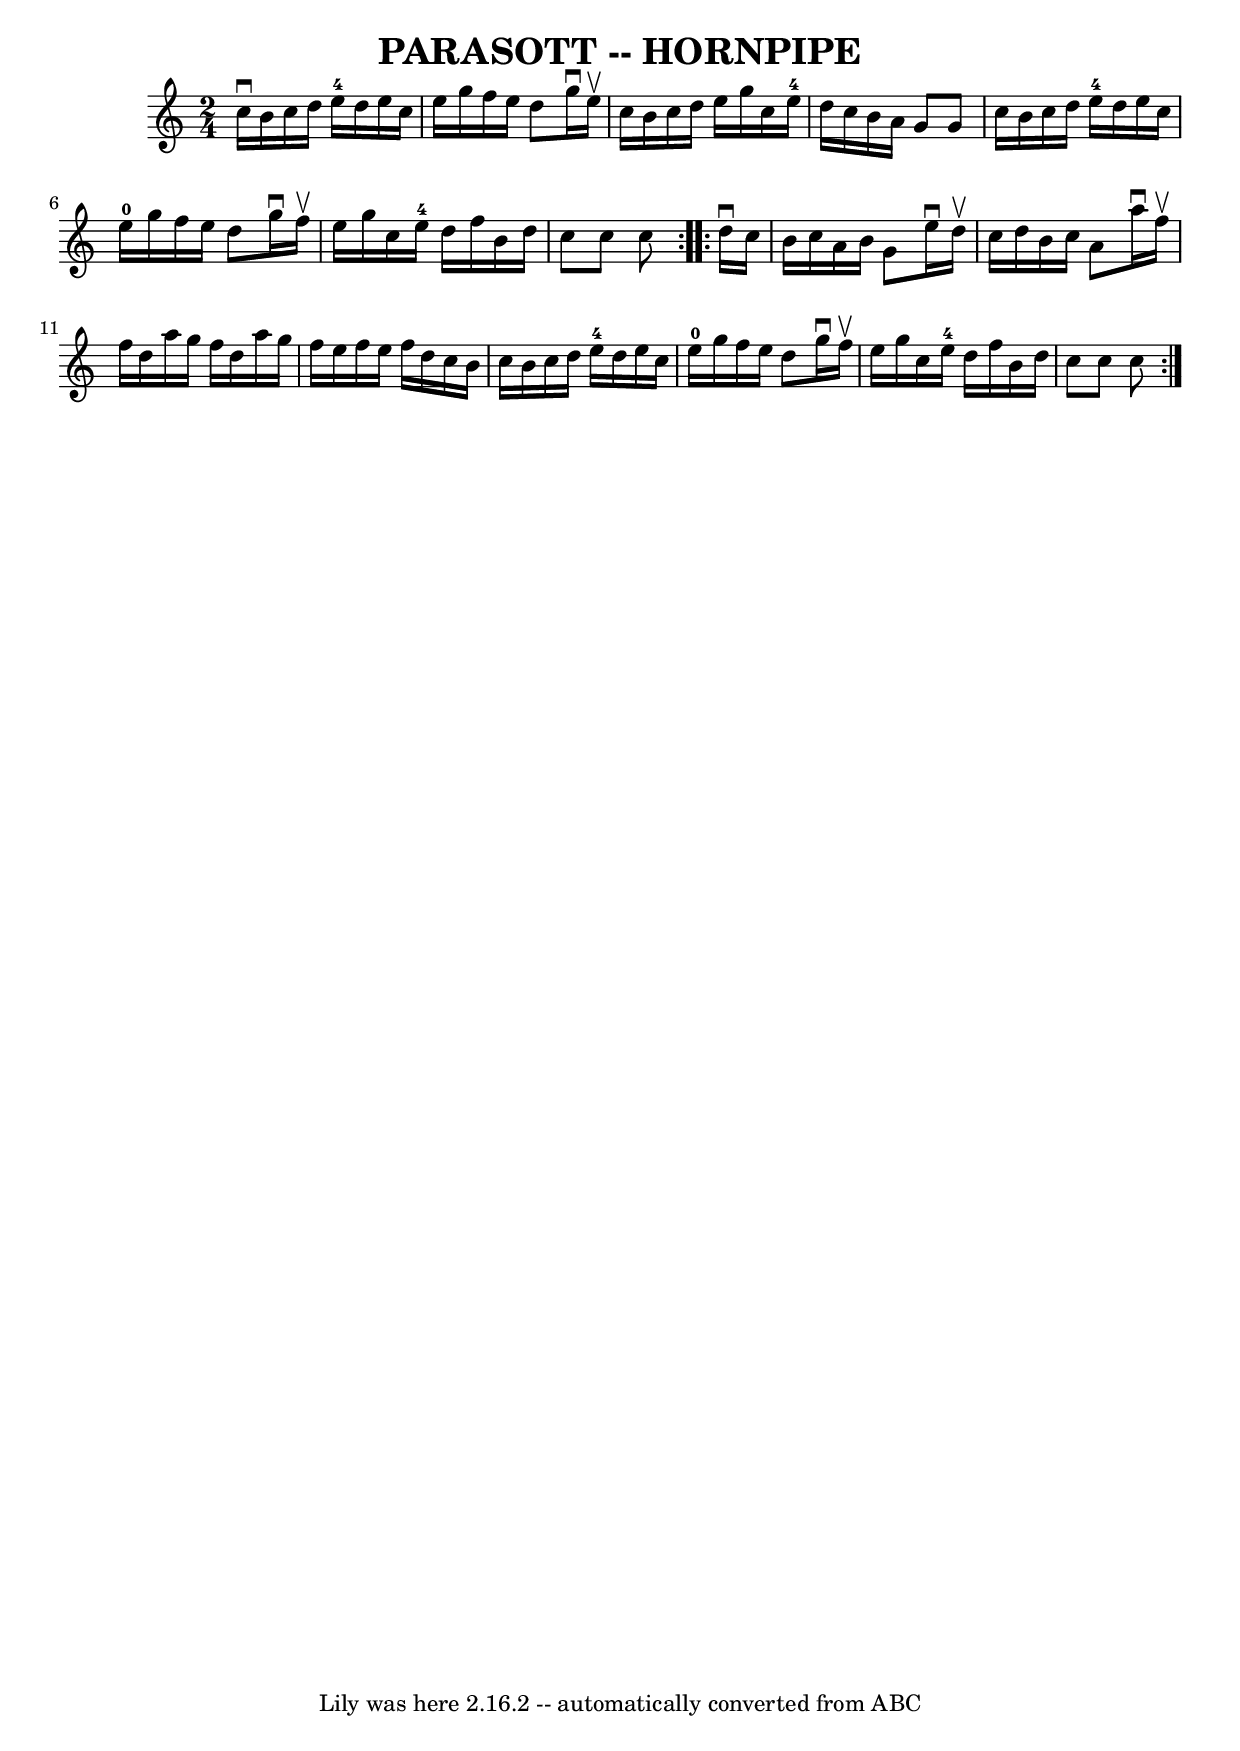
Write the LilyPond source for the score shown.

\version "2.7.40"
\include "Mammoth.ily"
\header {
	book = "Ryan's Mammoth Collection of Fiddle Tunes"
	crossRefNumber = "1"
	footnotes = ""
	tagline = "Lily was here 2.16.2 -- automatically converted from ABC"
	title = "PARASOTT -- HORNPIPE"
}
voicedefault =  {
\set Score.defaultBarType = "empty"

\repeat volta 2 {
\time 2/4 \key c \major c''16^\downbow b'16 c''16 d''16 e''16 
-4 d''16 e''16 c''16    |
 e''16 g''16 f''16 e''16   
 d''8 g''16^\downbow e''16^\upbow   |
 c''16 b'16 c''16    
d''16 e''16 g''16 c''16 e''16-4   |
 d''16 c''16    
b'16 a'16 g'8 g'8        |
 c''16 b'16 c''16 d''16    
 e''16-4 d''16 e''16 c''16    |
 e''16-0 g''16    
f''16 e''16 d''8 g''16^\downbow f''16^\upbow   |
 e''16    
g''16 c''16 e''16-4 d''16 f''16 b'16 d''16    |
   
c''8 c''8 c''8    }     \repeat volta 2 { d''16^\downbow c''16       
 |
 b'16 c''16 a'16 b'16 g'8 e''16^\downbow d''16 
^\upbow   |
 c''16 d''16 b'16 c''16 a'8 a''16^\downbow  
 f''16^\upbow   |
 f''16 d''16 a''16 g''16 f''16 d''16  
 a''16 g''16    |
 f''16 e''16 f''16 e''16 f''16    
d''16 c''16 b'16        |
 c''16 b'16 c''16 d''16      
e''16-4 d''16 e''16 c''16    |
 e''16-0 g''16    
f''16 e''16 d''8 g''16^\downbow f''16^\upbow   |
 e''16    
g''16 c''16 e''16-4 d''16 f''16 b'16 d''16    |
   
c''8 c''8 c''8    }   
}

\score{
    <<

	\context Staff="default"
	{
	    \voicedefault 
	}

    >>
	\layout {
	}
	\midi {}
}
